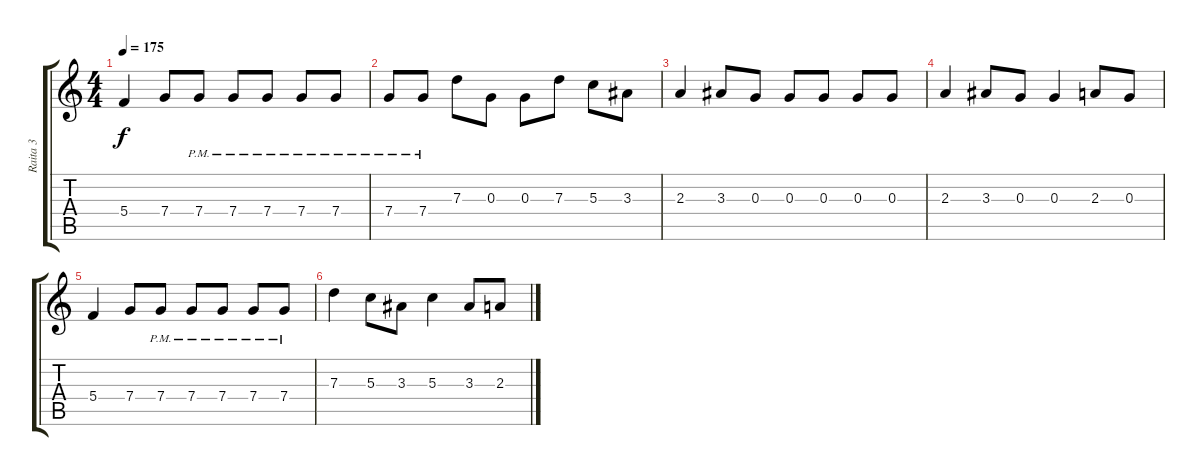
\track ("Raita 3" "Raita 3") {instrument distortionguitar}
\staff {score tabs}
\tuning (E4 C4 G3 C3 G2 C2) {hide}
\ts (4 4)
\tempo 175
\clef g2
\ks c
5.4.4{dy f} 7.4.8 7.4{pm}.8 7.4{pm}.8 7.4{pm}.8 7.4{pm}.8 7.4{pm}.8 |
7.4{pm}.8 7.4{pm}.8 7.3.8 0.3.8 0.3.8 7.3.8 5.3.8 3.3.8 |
2.3.4 3.3.8 0.3.8 0.3.8 0.3.8 0.3.8 0.3.8 |
2.3.4 3.3.8 0.3.8 0.3.4 2.3.8 0.3.8 |
5.4.4 7.4.8 7.4{pm}.8 7.4{pm}.8 7.4{pm}.8 7.4{pm}.8 7.4{pm}.8 |
7.3.4 5.3.8 3.3.8 5.3.4 3.3.8 2.3.8
